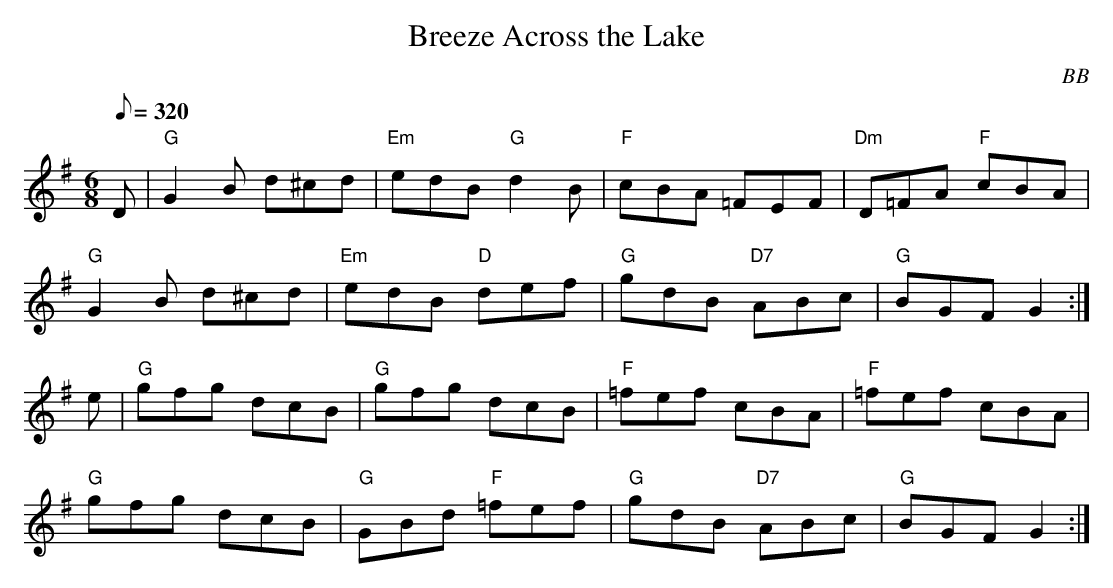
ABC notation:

X:1
T: Breeze Across the Lake
C: BB
L: 1/8
M: 6/8
Q: 1/8=320
K: G
D | "G"G2B d^cd | "Em"edB "G"d2B | "F"cBA =FEF | "Dm"D=FA "F"cBA |
"G"G2B d^cd | "Em"edB "D"def | "G"gdB "D7"ABc | "G"BGF G2 :|
e|"G"gfg dcB | "G"gfg dcB | "F"=fef cBA | "F"=fef cBA |
"G"gfg dcB | "G"GBd "F"=fef | "G"gdB "D7"ABc |"G"BGF G2 :|
